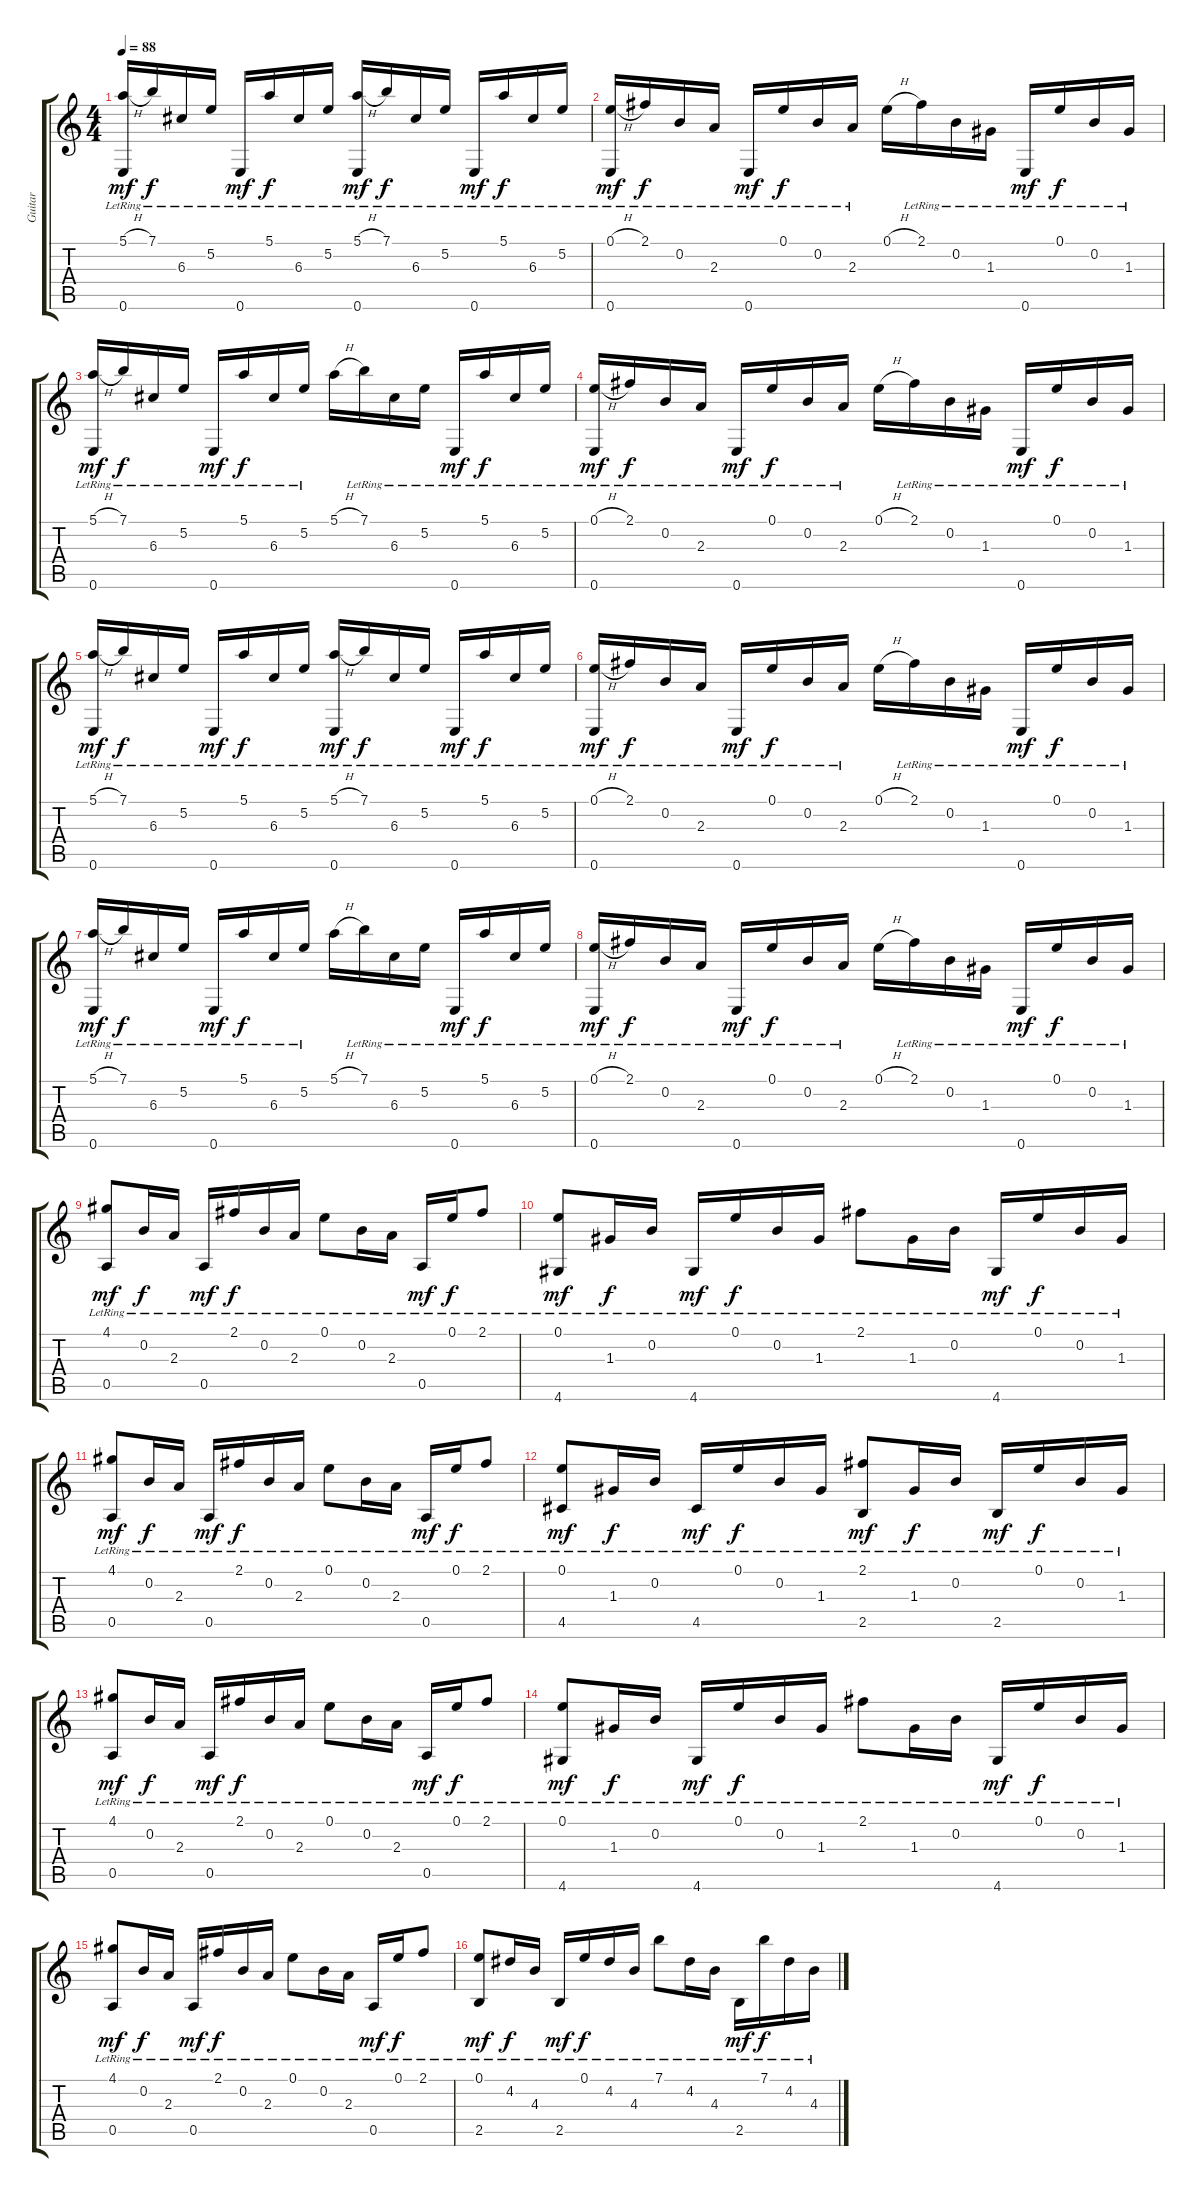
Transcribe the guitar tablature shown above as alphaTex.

\track ("Guitar" "Guitar") {instrument acousticguitarsteel}
\staff {score tabs}
\tuning (E4 B3 G3 D3 A2 E2) {hide}
\ts (4 4)
\section ("" "")
\tempo 88
\clef g2
\ks c
(5.1{h} 0.6{lr}).16{dy mf instrument acousticguitarsteel} 7.1{lr}.16{dy f} 6.3{lr}.16 5.2{lr}.16 0.6{lr}.16{dy mf} 5.1{lr}.16{dy f} 6.3{lr}.16 5.2{lr}.16 (5.1{h} 0.6{lr}).16{dy mf} 7.1{lr}.16{dy f} 6.3{lr}.16 5.2{lr}.16 0.6{lr}.16{dy mf} 5.1{lr}.16{dy f} 6.3{lr}.16 5.2{lr}.16 |
(0.1{h} 0.6{lr}).16{dy mf} 2.1{lr}.16{dy f} 0.2{lr}.16 2.3{lr}.16 0.6{lr}.16{dy mf} 0.1{lr}.16{dy f} 0.2{lr}.16 2.3{lr}.16 0.1{h}.16 2.1{lr}.16 0.2{lr}.16 1.3{lr}.16 0.6{lr}.16{dy mf} 0.1{lr}.16{dy f} 0.2{lr}.16 1.3{lr}.16 |
(5.1{h} 0.6{lr}).16{dy mf} 7.1{lr}.16{dy f} 6.3{lr}.16 5.2{lr}.16 0.6{lr}.16{dy mf} 5.1{lr}.16{dy f} 6.3{lr}.16 5.2{lr}.16 5.1{h}.16 7.1{lr}.16 6.3{lr}.16 5.2{lr}.16 0.6{lr}.16{dy mf} 5.1{lr}.16{dy f} 6.3{lr}.16 5.2{lr}.16 |
(0.1{h} 0.6{lr}).16{dy mf} 2.1{lr}.16{dy f} 0.2{lr}.16 2.3{lr}.16 0.6{lr}.16{dy mf} 0.1{lr}.16{dy f} 0.2{lr}.16 2.3{lr}.16 0.1{h}.16 2.1{lr}.16 0.2{lr}.16 1.3{lr}.16 0.6{lr}.16{dy mf} 0.1{lr}.16{dy f} 0.2{lr}.16 1.3{lr}.16 |
(5.1{h} 0.6{lr}).16{dy mf} 7.1{lr}.16{dy f} 6.3{lr}.16 5.2{lr}.16 0.6{lr}.16{dy mf} 5.1{lr}.16{dy f} 6.3{lr}.16 5.2{lr}.16 (5.1{h} 0.6{lr}).16{dy mf} 7.1{lr}.16{dy f} 6.3{lr}.16 5.2{lr}.16 0.6{lr}.16{dy mf} 5.1{lr}.16{dy f} 6.3{lr}.16 5.2{lr}.16 |
(0.1{h} 0.6{lr}).16{dy mf} 2.1{lr}.16{dy f} 0.2{lr}.16 2.3{lr}.16 0.6{lr}.16{dy mf} 0.1{lr}.16{dy f} 0.2{lr}.16 2.3{lr}.16 0.1{h}.16 2.1{lr}.16 0.2{lr}.16 1.3{lr}.16 0.6{lr}.16{dy mf} 0.1{lr}.16{dy f} 0.2{lr}.16 1.3{lr}.16 |
(5.1{h} 0.6{lr}).16{dy mf} 7.1{lr}.16{dy f} 6.3{lr}.16 5.2{lr}.16 0.6{lr}.16{dy mf} 5.1{lr}.16{dy f} 6.3{lr}.16 5.2{lr}.16 5.1{h}.16 7.1{lr}.16 6.3{lr}.16 5.2{lr}.16 0.6{lr}.16{dy mf} 5.1{lr}.16{dy f} 6.3{lr}.16 5.2{lr}.16 |
(0.1{h} 0.6{lr}).16{dy mf} 2.1{lr}.16{dy f} 0.2{lr}.16 2.3{lr}.16 0.6{lr}.16{dy mf} 0.1{lr}.16{dy f} 0.2{lr}.16 2.3{lr}.16 0.1{h}.16 2.1{lr}.16 0.2{lr}.16 1.3{lr}.16 0.6{lr}.16{dy mf} 0.1{lr}.16{dy f} 0.2{lr}.16 1.3{lr}.16 |
\section ("" "")
(4.1{lr} 0.5{lr}).8{dy mf} 0.2{lr}.16{dy f} 2.3{lr}.16 0.5{lr}.16{dy mf} 2.1{lr}.16{dy f} 0.2{lr}.16 2.3{lr}.16 0.1{lr}.8 0.2{lr}.16 2.3{lr}.16 0.5{lr}.16{dy mf} 0.1{lr}.16{dy f} 2.1{lr}.8 |
(0.1{lr} 4.6{lr}).8{dy mf} 1.3{lr}.16{dy f} 0.2{lr}.16 4.6{lr}.16{dy mf} 0.1{lr}.16{dy f} 0.2{lr}.16 1.3{lr}.16 2.1{lr}.8 1.3{lr}.16 0.2{lr}.16 4.6{lr}.16{dy mf} 0.1{lr}.16{dy f} 0.2{lr}.16 1.3{lr}.16 |
(4.1{lr} 0.5{lr}).8{dy mf} 0.2{lr}.16{dy f} 2.3{lr}.16 0.5{lr}.16{dy mf} 2.1{lr}.16{dy f} 0.2{lr}.16 2.3{lr}.16 0.1{lr}.8 0.2{lr}.16 2.3{lr}.16 0.5{lr}.16{dy mf} 0.1{lr}.16{dy f} 2.1{lr}.8 |
(0.1{lr} 4.5{lr}).8{dy mf} 1.3{lr}.16{dy f} 0.2{lr}.16 4.5{lr}.16{dy mf} 0.1{lr}.16{dy f} 0.2{lr}.16 1.3{lr}.16 (2.1{lr} 2.5{lr}).8{dy mf} 1.3{lr}.16{dy f} 0.2{lr}.16 2.5{lr}.16{dy mf} 0.1{lr}.16{dy f} 0.2{lr}.16 1.3{lr}.16 |
(4.1{lr} 0.5{lr}).8{dy mf} 0.2{lr}.16{dy f} 2.3{lr}.16 0.5{lr}.16{dy mf} 2.1{lr}.16{dy f} 0.2{lr}.16 2.3{lr}.16 0.1{lr}.8 0.2{lr}.16 2.3{lr}.16 0.5{lr}.16{dy mf} 0.1{lr}.16{dy f} 2.1{lr}.8 |
(0.1{lr} 4.6{lr}).8{dy mf} 1.3{lr}.16{dy f} 0.2{lr}.16 4.6{lr}.16{dy mf} 0.1{lr}.16{dy f} 0.2{lr}.16 1.3{lr}.16 2.1{lr}.8 1.3{lr}.16 0.2{lr}.16 4.6{lr}.16{dy mf} 0.1{lr}.16{dy f} 0.2{lr}.16 1.3{lr}.16 |
(4.1{lr} 0.5{lr}).8{dy mf} 0.2{lr}.16{dy f} 2.3{lr}.16 0.5{lr}.16{dy mf} 2.1{lr}.16{dy f} 0.2{lr}.16 2.3{lr}.16 0.1{lr}.8 0.2{lr}.16 2.3{lr}.16 0.5{lr}.16{dy mf} 0.1{lr}.16{dy f} 2.1{lr}.8 |
(0.1{lr} 2.5{lr}).8{dy mf} 4.2{lr}.16{dy f} 4.3{lr}.16 2.5{lr}.16{dy mf} 0.1{lr}.16{dy f} 4.2{lr}.16 4.3{lr}.16 7.1{lr}.8 4.2{lr}.16 4.3{lr}.16 2.5{lr}.16{dy mf} 7.1{lr}.16{dy f} 4.2{lr}.16 4.3{lr}.16
